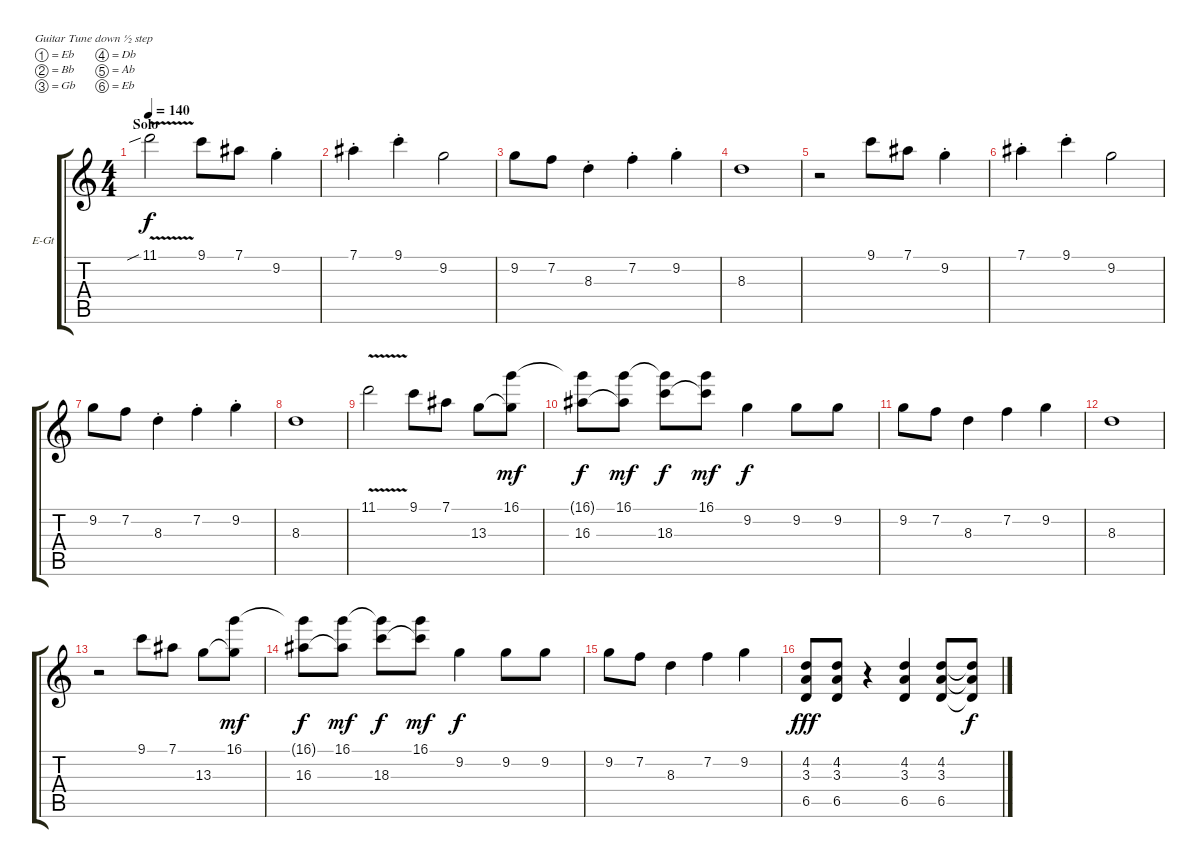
\bracketExtendMode groupsimilarinstruments
\firstSystemTrackNameOrientation horizontal
\otherSystemsTrackNameOrientation horizontal
\track ("Electric Guitar" "E-Gt") {instrument distortionguitar}
\staff {score tabs}
\tuning (Eb4 Bb3 Gb3 Db3 Ab2 Eb2)
\ts (4 4)
\section ("" "Solo")
\tempo 140
\clef g2
\ks c
11.1{v sib}.2{dy f} 9.1.8 7.1.8 9.2{st}.4 |
7.1{st}.4 9.1{st}.4 9.2.2 |
9.2.8 7.2.8 8.3{st}.4 7.2{st}.4 9.2{st}.4 |
8.3.1 |
r.2 9.1.8 7.1.8 9.2{st}.4 |
7.1{st}.4 9.1{st}.4 9.2.2 |
9.2.8 7.2.8 8.3{st}.4 7.2{st}.4 9.2{st}.4 |
8.3.1 |
11.1{v}.2 9.1.8 7.1.8 13.3.8 (16.1 13.3{t}).8{dy mf} |
(16.1{t} 16.3).8{dy f} (16.1 16.3{t}).8{dy mf} (16.1{t} 18.3).8{dy f} (16.1 18.3{t}).8{dy mf} 9.2.4{dy f} 9.2.8 9.2.8 |
9.2.8 7.2.8 8.3.4 7.2.4 9.2.4 |
8.3.1 |
r.2 9.1.8 7.1.8 13.3.8 (16.1 13.3{t}).8{dy mf} |
(16.1{t} 16.3).8{dy f} (16.1 16.3{t}).8{dy mf} (16.1{t} 18.3).8{dy f} (16.1 18.3{t}).8{dy mf} 9.2.4{dy f} 9.2.8 9.2.8 |
9.2.8 7.2.8 8.3.4 7.2.4 9.2.4 |
(4.2 3.3 6.5).8{dy fff} (4.2 3.3 6.5).8 r.4 (4.2 3.3 6.5).4 (4.2 3.3 6.5).8 (4.2{t} 3.3{t} 6.5{t}).8{dy f}
